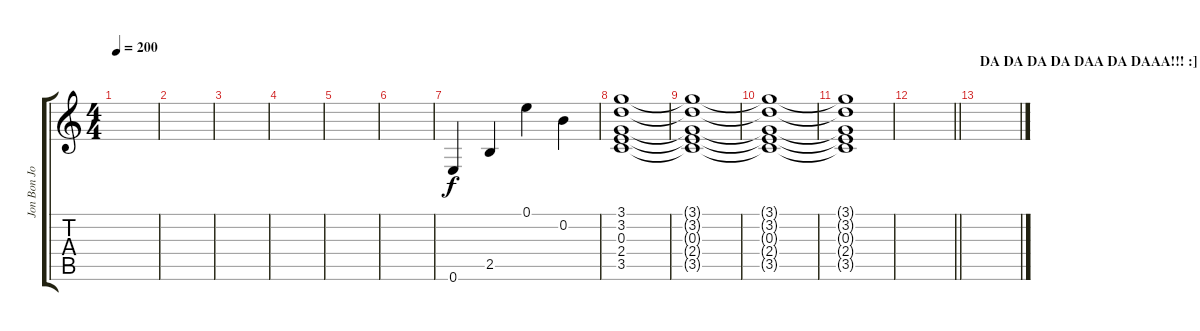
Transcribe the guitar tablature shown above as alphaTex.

\track ("Jon Bon Jovi" "Jon Bon Jo") {instrument acousticguitarsteel}
\staff {score tabs}
\tuning (E4 B3 G3 D3 A2 E2) {hide}
\ts (4 4)
\tempo 200
\clef g2
\ks c
|
|
|
|
|
|
0.6.4 2.5.4 0.1.4 0.2.4 |
(3.1 3.2 0.3 2.4 3.5).1 |
(3.1{t} 3.2{t} 0.3{t} 2.4{t} 3.5{t}).1 |
(3.1{t} 3.2{t} 0.3{t} 2.4{t} 3.5{t}).1 |
(3.1{t} 3.2{t} 0.3{t} 2.4{t} 3.5{t}).1 |
\barLineRight lightlight
|
\section ("" "DA DA DA DA DAA DA DAAA!!! :]")
